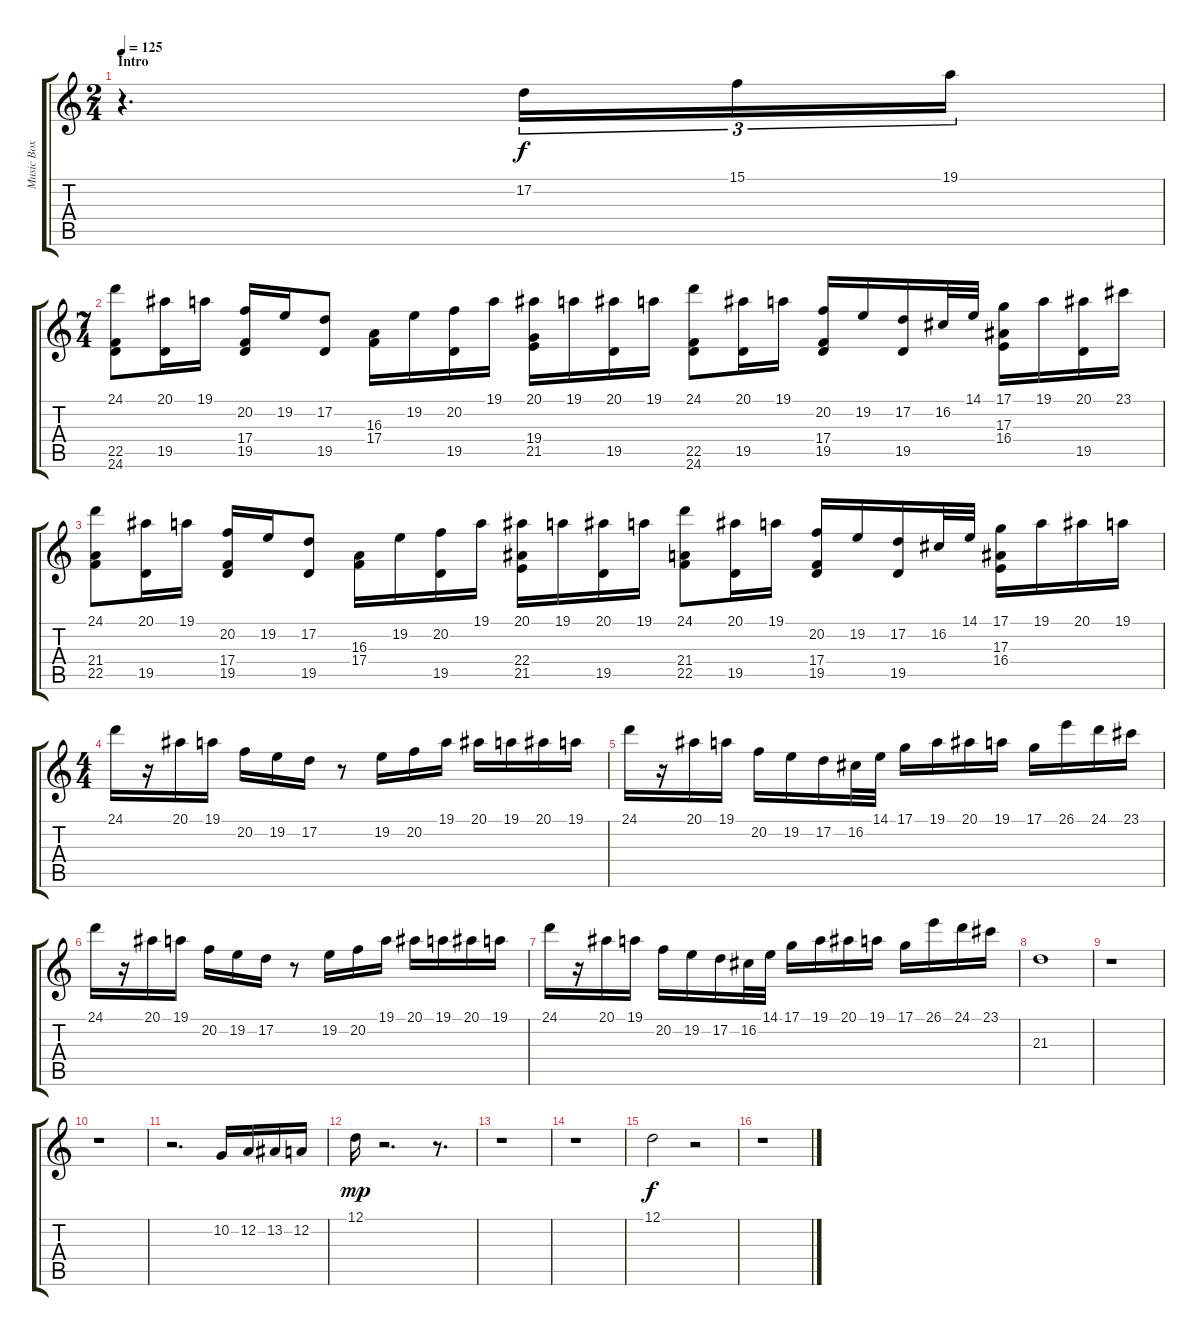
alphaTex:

\track ("Music Box" "Music Box") {instrument musicbox}
\staff {score tabs}
\tuning (D4 A3 F3 C3 G2 D2) {hide}
\ts (2 4)
\section ("" "Intro")
\tempo 125
\clef g2
\ks c
r.4{d dy f instrument musicbox} 17.2.16{tu (3 2)} 15.1.16{tu (3 2)} 19.1.16{tu (3 2)} |
\ts (7 4)
(24.1 22.5 24.6).8 (20.1 19.5).16 19.1.16 (20.2 17.4 19.5).16 19.2.16 (17.2 19.5).8 (16.3 17.4).16 19.2.16 (20.2 19.5).16 19.1.16 (20.1 19.4 21.5).16 19.1.16 (20.1 19.5).16 19.1.16 (24.1 22.5 24.6).8 (20.1 19.5).16 19.1.16 (20.2 17.4 19.5).16 19.2.16 (17.2 19.5).16 16.2.32 14.1.32 (17.1 17.3 16.4).16 19.1.16 (20.1 19.5).16 23.1.16 |
(24.1 21.4 22.5).8 (20.1 19.5).16 19.1.16 (20.2 17.4 19.5).16 19.2.16 (17.2 19.5).8 (16.3 17.4).16 19.2.16 (20.2 19.5).16 19.1.16 (20.1 22.4 21.5).16 19.1.16 (20.1 19.5).16 19.1.16 (24.1 21.4 22.5).8 (20.1 19.5).16 19.1.16 (20.2 17.4 19.5).16 19.2.16 (17.2 19.5).16 16.2.32 14.1.32 (17.1 17.3 16.4).16 19.1.16 20.1.16 19.1.16 |
\ts (4 4)
24.1.16 r.16 20.1.16 19.1.16 20.2.16 19.2.16 17.2.16 r.8 19.2.16 20.2.16 19.1.16 20.1.16 19.1.16 20.1.16 19.1.16 |
24.1.16 r.16 20.1.16 19.1.16 20.2.16 19.2.16 17.2.16 16.2.32 14.1.32 17.1.16 19.1.16 20.1.16 19.1.16 17.1.16 26.1.16 24.1.16 23.1.16 |
24.1.16 r.16 20.1.16 19.1.16 20.2.16 19.2.16 17.2.16 r.8 19.2.16 20.2.16 19.1.16 20.1.16 19.1.16 20.1.16 19.1.16 |
24.1.16 r.16 20.1.16 19.1.16 20.2.16 19.2.16 17.2.16 16.2.32 14.1.32 17.1.16 19.1.16 20.1.16 19.1.16 17.1.16 26.1.16 24.1.16 23.1.16 |
21.3.1 |
r.1 |
r.1 |
r.2{d} 10.2.16 12.2.16 13.2.16 12.2.16 |
12.1.16{dy mp} r.2{d} r.8{d} |
r.1 |
r.1 |
12.1.2{dy f} r.2 |
r.1
